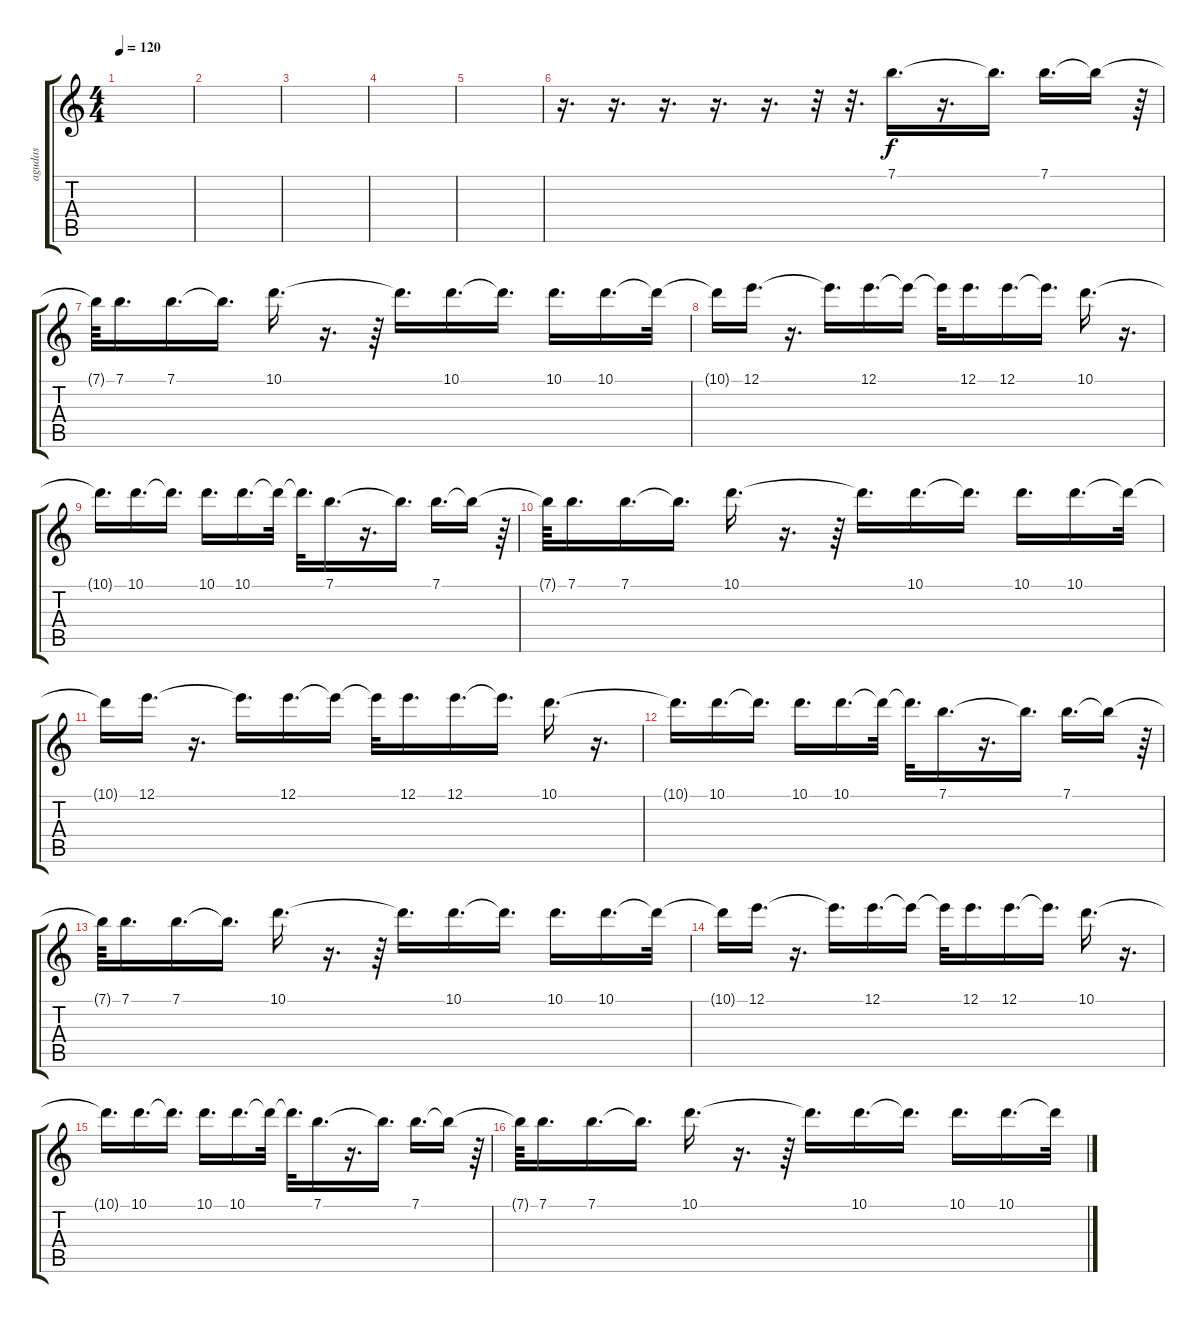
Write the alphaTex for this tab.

\track ("agudas" "agudas") {instrument acousticguitarsteel}
\staff {score tabs}
\tuning (E4 B3 G3 D3 A2 E2) {hide}
\ts (4 4)
\tempo 120
\clef g2
\ks c
|
|
|
|
|
r.16{d} r.16{d} r.16{d} r.16{d} r.16{d} r.32 r.32{d} 7.1.16{d} r.16{d} 7.1{t}.16{d} 7.1.16{d} 7.1{t}.16 r.64 |
7.1{t}.64 7.1.16{d} 7.1.16{d} 7.1{t}.16{d} 10.1.16{d} r.16{d} r.64 10.1{t}.16{d} 10.1.16{d} 10.1{t}.16{d} 10.1.16{d} 10.1.16{d} 10.1{t}.32 |
10.1{t}.16 12.1.16{d} r.16{d} 12.1{t}.16{d} 12.1.16{d} 12.1{t}.16 12.1{t}.32 12.1.16{d} 12.1.16{d} 12.1{t}.16{d} 10.1.16{d} r.16{d} |
10.1{t}.16{d} 10.1.16{d} 10.1{t}.16{d} 10.1.16{d} 10.1.16{d} 10.1{t}.32 10.1{t}.32{d} 7.1.16{d} r.16{d} 7.1{t}.16{d} 7.1.16{d} 7.1{t}.16 r.64 |
7.1{t}.64 7.1.16{d} 7.1.16{d} 7.1{t}.16{d} 10.1.16{d} r.16{d} r.64 10.1{t}.16{d} 10.1.16{d} 10.1{t}.16{d} 10.1.16{d} 10.1.16{d} 10.1{t}.32 |
10.1{t}.16 12.1.16{d} r.16{d} 12.1{t}.16{d} 12.1.16{d} 12.1{t}.16 12.1{t}.32 12.1.16{d} 12.1.16{d} 12.1{t}.16{d} 10.1.16{d} r.16{d} |
10.1{t}.16{d} 10.1.16{d} 10.1{t}.16{d} 10.1.16{d} 10.1.16{d} 10.1{t}.32 10.1{t}.32{d} 7.1.16{d} r.16{d} 7.1{t}.16{d} 7.1.16{d} 7.1{t}.16 r.64 |
7.1{t}.64 7.1.16{d} 7.1.16{d} 7.1{t}.16{d} 10.1.16{d} r.16{d} r.64 10.1{t}.16{d} 10.1.16{d} 10.1{t}.16{d} 10.1.16{d} 10.1.16{d} 10.1{t}.32 |
10.1{t}.16 12.1.16{d} r.16{d} 12.1{t}.16{d} 12.1.16{d} 12.1{t}.16 12.1{t}.32 12.1.16{d} 12.1.16{d} 12.1{t}.16{d} 10.1.16{d} r.16{d} |
10.1{t}.16{d} 10.1.16{d} 10.1{t}.16{d} 10.1.16{d} 10.1.16{d} 10.1{t}.32 10.1{t}.32{d} 7.1.16{d} r.16{d} 7.1{t}.16{d} 7.1.16{d} 7.1{t}.16 r.64 |
7.1{t}.64 7.1.16{d} 7.1.16{d} 7.1{t}.16{d} 10.1.16{d} r.16{d} r.64 10.1{t}.16{d} 10.1.16{d} 10.1{t}.16{d} 10.1.16{d} 10.1.16{d} 10.1{t}.32
